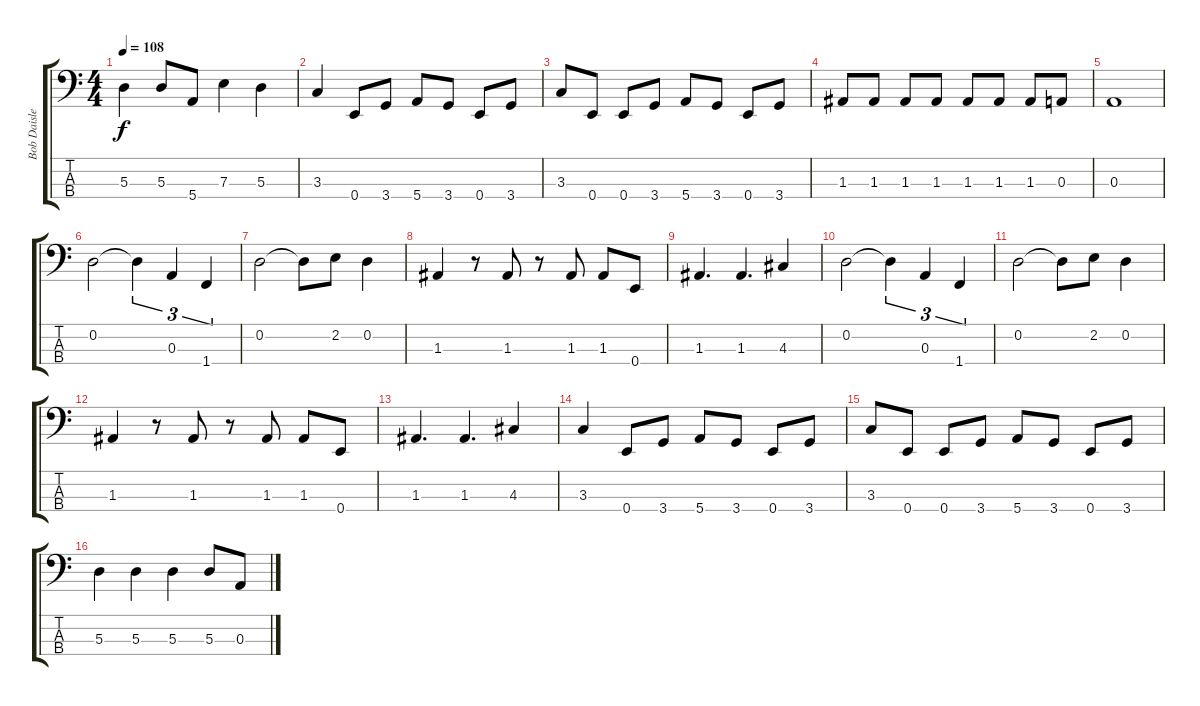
\track ("Bob Daisley" "Bob Daisle") {instrument electricbassfinger}
\staff {score tabs}
\tuning (G2 D2 A1 E1) {hide}
\ts (4 4)
\tempo 108
\clef f4
\ks c
5.3.4{dy f} 5.3.8 5.4.8 7.3.4 5.3.4 |
3.3.4 0.4.8 3.4.8 5.4.8 3.4.8 0.4.8 3.4.8 |
3.3.8 0.4.8 0.4.8 3.4.8 5.4.8 3.4.8 0.4.8 3.4.8 |
1.3.8 1.3.8 1.3.8 1.3.8 1.3.8 1.3.8 1.3.8 0.3.8 |
0.3.1 |
0.2.2 0.2{t}.4{tu (3 2)} 0.3.4{tu (3 2)} 1.4.4{tu (3 2)} |
0.2.2 0.2{t}.8 2.2.8 0.2.4 |
1.3.4 r.8 1.3.8 r.8 1.3.8 1.3.8 0.4.8 |
1.3.4{d} 1.3.4{d} 4.3.4 |
0.2.2 0.2{t}.4{tu (3 2)} 0.3.4{tu (3 2)} 1.4.4{tu (3 2)} |
0.2.2 0.2{t}.8 2.2.8 0.2.4 |
1.3.4 r.8 1.3.8 r.8 1.3.8 1.3.8 0.4.8 |
1.3.4{d} 1.3.4{d} 4.3.4 |
3.3.4 0.4.8 3.4.8 5.4.8 3.4.8 0.4.8 3.4.8 |
3.3.8 0.4.8 0.4.8 3.4.8 5.4.8 3.4.8 0.4.8 3.4.8 |
5.3.4 5.3.4 5.3.4 5.3.8 0.3.8
